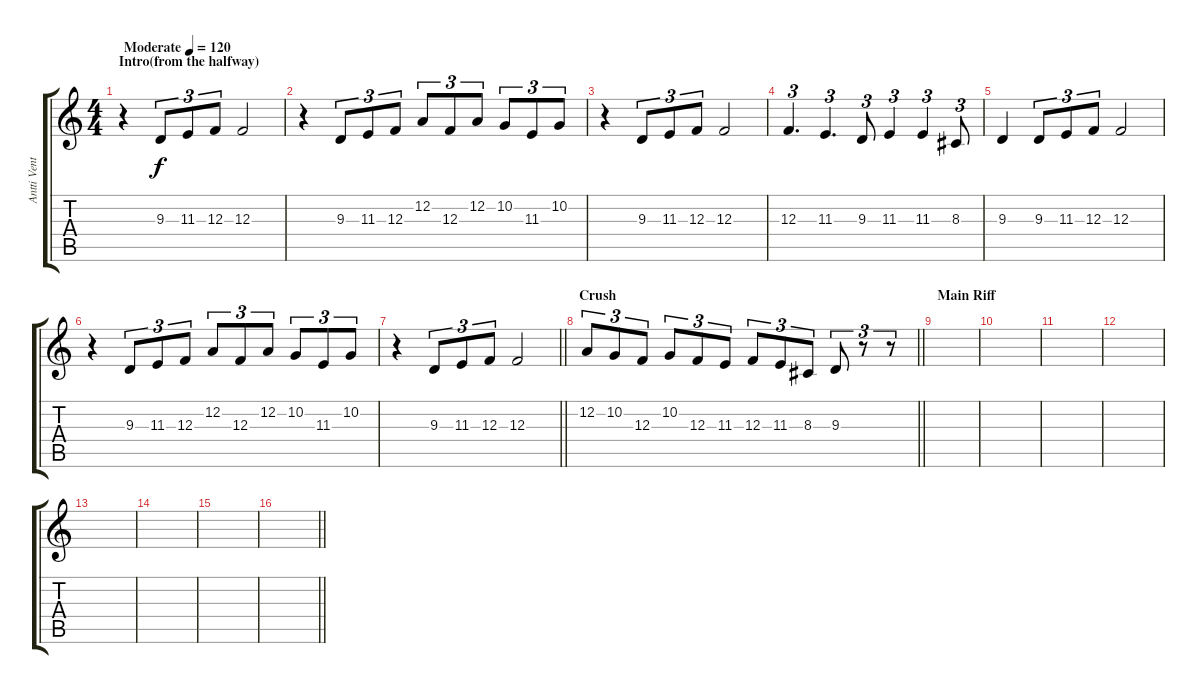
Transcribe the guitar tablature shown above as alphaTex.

\track ("Antti Ventola" "Antti Vent") {instrument synthstrings1}
\staff {score tabs}
\tuning (D4 A3 F3 C3 G2 D2) {hide}
\ts (4 4)
\section ("" "Intro(from the halfway)")
\tempo (120 "Moderate")
\clef g2
\ks c
r.4{dy f instrument synthstrings1} 9.3.8{tu (3 2)} 11.3.8{tu (3 2)} 12.3.8{tu (3 2)} 12.3.2 |
r.4 9.3.8{tu (3 2)} 11.3.8{tu (3 2)} 12.3.8{tu (3 2)} 12.2.8{tu (3 2)} 12.3.8{tu (3 2)} 12.2.8{tu (3 2)} 10.2.8{tu (3 2)} 11.3.8{tu (3 2)} 10.2.8{tu (3 2)} |
r.4 9.3.8{tu (3 2)} 11.3.8{tu (3 2)} 12.3.8{tu (3 2)} 12.3.2 |
12.3.4{d tu (3 2)} 11.3.4{d tu (3 2)} 9.3.8{tu (3 2)} 11.3.4{tu (3 2)} 11.3.4{tu (3 2)} 8.3.8{tu (3 2)} |
9.3.4 9.3.8{tu (3 2)} 11.3.8{tu (3 2)} 12.3.8{tu (3 2)} 12.3.2 |
r.4 9.3.8{tu (3 2)} 11.3.8{tu (3 2)} 12.3.8{tu (3 2)} 12.2.8{tu (3 2)} 12.3.8{tu (3 2)} 12.2.8{tu (3 2)} 10.2.8{tu (3 2)} 11.3.8{tu (3 2)} 10.2.8{tu (3 2)} |
\barLineRight lightlight
r.4 9.3.8{tu (3 2)} 11.3.8{tu (3 2)} 12.3.8{tu (3 2)} 12.3.2 |
\section ("" "Crush")
\barLineRight lightlight
12.2.8{tu (3 2)} 10.2.8{tu (3 2)} 12.3.8{tu (3 2)} 10.2.8{tu (3 2)} 12.3.8{tu (3 2)} 11.3.8{tu (3 2)} 12.3.8{tu (3 2)} 11.3.8{tu (3 2)} 8.3.8{tu (3 2)} 9.3.8{tu (3 2)} r.8{tu (3 2)} r.8{tu (3 2)} |
\section ("" "Main Riff")
|
|
|
|
|
|
|
\barLineRight lightlight
